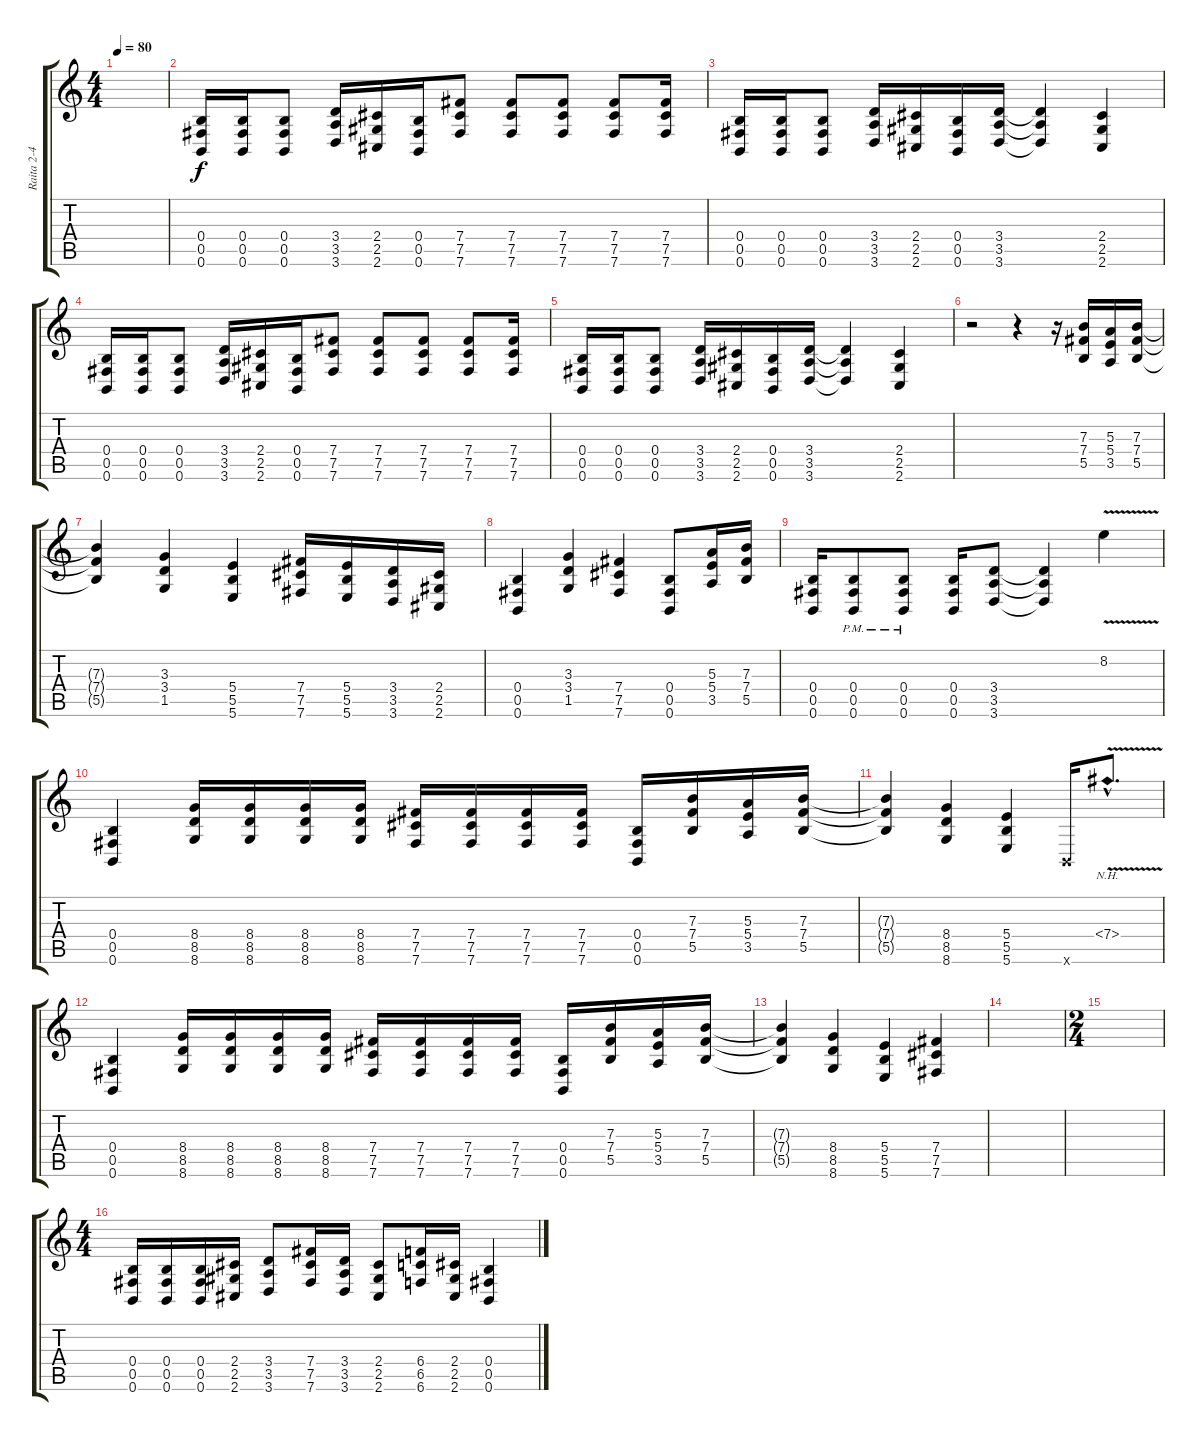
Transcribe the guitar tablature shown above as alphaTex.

\track ("Raita 2-4" "Raita 2-4") {instrument distortionguitar}
\staff {score tabs}
\tuning (Db4 Ab3 E3 B2 Gb2 B1) {hide}
\ts (4 4)
\tempo 80
\clef g2
\ks c
|
(0.4 0.5 0.6).16 (0.4 0.5 0.6).16 (0.4 0.5 0.6).8 (3.4 3.5 3.6).16 (2.4 2.5 2.6).16 (0.4 0.5 0.6).16 (7.4 7.5 7.6).8 (7.4 7.5 7.6).8 (7.4 7.5 7.6).8 (7.4 7.5 7.6).8 (7.4 7.5 7.6).16 |
(0.4 0.5 0.6).16 (0.4 0.5 0.6).16 (0.4 0.5 0.6).8 (3.4 3.5 3.6).16 (2.4 2.5 2.6).16 (0.4 0.5 0.6).16 (3.4 3.5 3.6).16 (3.4{t} 3.5{t} 3.6{t}).4 (2.4 2.5 2.6).4 |
(0.4 0.5 0.6).16 (0.4 0.5 0.6).16 (0.4 0.5 0.6).8 (3.4 3.5 3.6).16 (2.4 2.5 2.6).16 (0.4 0.5 0.6).16 (7.4 7.5 7.6).8 (7.4 7.5 7.6).8 (7.4 7.5 7.6).8 (7.4 7.5 7.6).8 (7.4 7.5 7.6).16 |
(0.4 0.5 0.6).16 (0.4 0.5 0.6).16 (0.4 0.5 0.6).8 (3.4 3.5 3.6).16 (2.4 2.5 2.6).16 (0.4 0.5 0.6).16 (3.4 3.5 3.6).16 (3.4{t} 3.5{t} 3.6{t}).4 (2.4 2.5 2.6).4 |
r.2 r.4 r.16 (7.3 7.4 5.5).16 (5.3 5.4 3.5).16 (7.3 7.4 5.5).16 |
(7.3{t} 7.4{t} 5.5{t}).4 (3.3 3.4 1.5).4 (5.4 5.5 5.6).4 (7.4 7.5 7.6).16 (5.4 5.5 5.6).16 (3.4 3.5 3.6).16 (2.4 2.5 2.6).16 |
(0.4 0.5 0.6).4 (3.3 3.4 1.5).4 (7.4 7.5 7.6).4 (0.4 0.5 0.6).8 (5.3 5.4 3.5).16 (7.3 7.4 5.5).16 |
(0.4 0.5 0.6).16 (0.4{pm} 0.5{pm} 0.6{pm}).8 (0.4{pm} 0.5{pm} 0.6{pm}).8 (0.4 0.5 0.6).16 (3.4 3.5 3.6).8 (3.4{t} 3.5{t} 3.6{t}).4 8.2{v}.4 |
(0.4 0.5 0.6).4 (8.4 8.5 8.6).16 (8.4 8.5 8.6).16 (8.4 8.5 8.6).16 (8.4 8.5 8.6).16 (7.4 7.5 7.6).16 (7.4 7.5 7.6).16 (7.4 7.5 7.6).16 (7.4 7.5 7.6).16 (0.4 0.5 0.6).16 (7.3 7.4 5.5).16 (5.3 5.4 3.5).16 (7.3 7.4 5.5).16 |
(7.3{t} 7.4{t} 5.5{t}).4 (8.4 8.5 8.6).4 (5.4 5.5 5.6).4 0.6{x}.16 7.4{nh v hac}.8{d} |
(0.4 0.5 0.6).4 (8.4 8.5 8.6).16 (8.4 8.5 8.6).16 (8.4 8.5 8.6).16 (8.4 8.5 8.6).16 (7.4 7.5 7.6).16 (7.4 7.5 7.6).16 (7.4 7.5 7.6).16 (7.4 7.5 7.6).16 (0.4 0.5 0.6).16 (7.3 7.4 5.5).16 (5.3 5.4 3.5).16 (7.3 7.4 5.5).16 |
(7.3{t} 7.4{t} 5.5{t}).4 (8.4 8.5 8.6).4 (5.4 5.5 5.6).4 (7.4 7.5 7.6).4 |
|
\ts (2 4)
|
\ts (4 4)
(0.4 0.5 0.6).16 (0.4 0.5 0.6).16 (0.4 0.5 0.6).16 (2.4 2.5 2.6).16 (3.4 3.5 3.6).8 (7.4 7.5 7.6).16 (3.4 3.5 3.6).16 (2.4 2.5 2.6).8 (6.4 6.5 6.6).16 (2.4 2.5 2.6).16 (0.4 0.5 0.6).4
